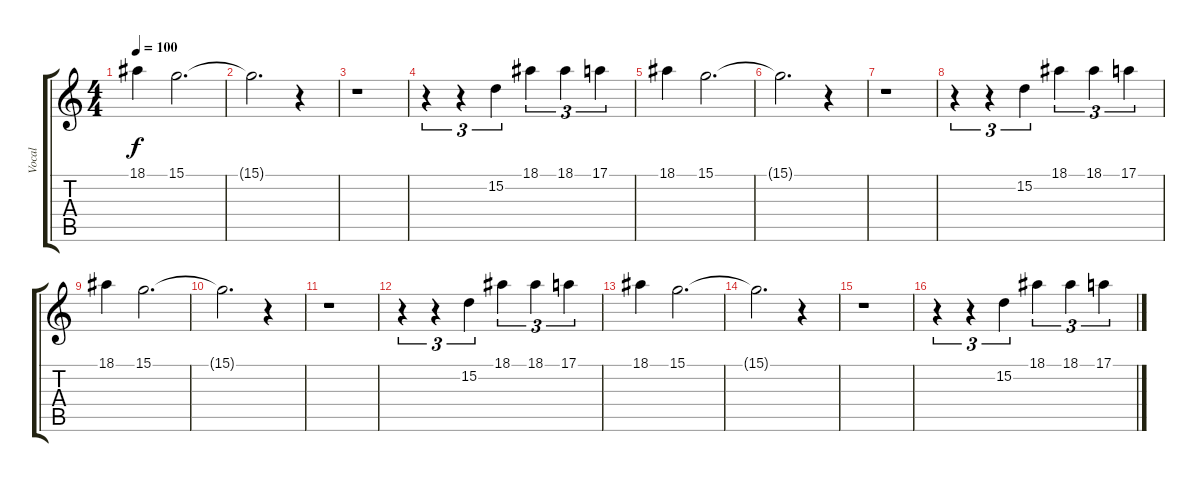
\track ("Vocal" "Vocal") {instrument flute}
\staff {score tabs}
\tuning (E4 B3 G3 D3 A2 E2) {hide}
\ts (4 4)
\tempo 100
\clef g2
\ks c
18.1.4{dy f} 15.1.2{d} |
15.1{t}.2{d} r.4 |
r.1 |
r.4{tu (3 2)} r.4{tu (3 2)} 15.2.4{tu (3 2)} 18.1.4{tu (3 2)} 18.1.4{tu (3 2)} 17.1.4{tu (3 2)} |
18.1.4 15.1.2{d} |
15.1{t}.2{d} r.4 |
r.1 |
r.4{tu (3 2)} r.4{tu (3 2)} 15.2.4{tu (3 2)} 18.1.4{tu (3 2)} 18.1.4{tu (3 2)} 17.1.4{tu (3 2)} |
18.1.4 15.1.2{d} |
15.1{t}.2{d} r.4 |
r.1 |
r.4{tu (3 2)} r.4{tu (3 2)} 15.2.4{tu (3 2)} 18.1.4{tu (3 2)} 18.1.4{tu (3 2)} 17.1.4{tu (3 2)} |
18.1.4 15.1.2{d} |
15.1{t}.2{d} r.4 |
r.1 |
r.4{tu (3 2)} r.4{tu (3 2)} 15.2.4{tu (3 2)} 18.1.4{tu (3 2)} 18.1.4{tu (3 2)} 17.1.4{tu (3 2)}
